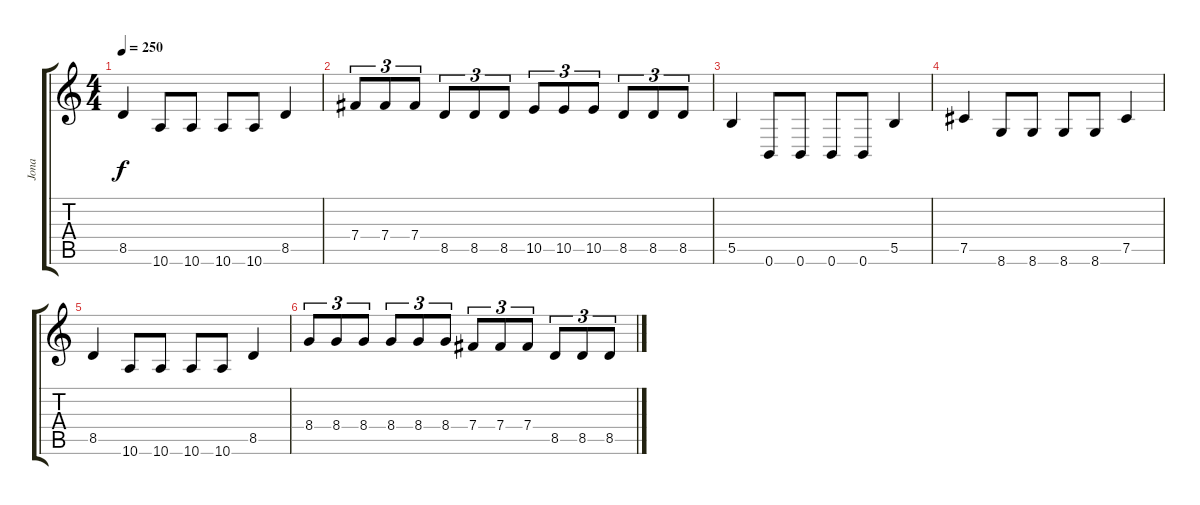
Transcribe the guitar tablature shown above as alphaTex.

\track ("Jona" "Jona") {instrument distortionguitar}
\staff {score tabs}
\tuning (Db4 Ab3 E3 B2 Gb2 B1) {hide}
\ts (4 4)
\tempo 250
\clef g2
\ks c
8.5.4{dy f} 10.6.8 10.6.8 10.6.8 10.6.8 8.5.4 |
7.4.8{tu (3 2)} 7.4.8{tu (3 2)} 7.4.8{tu (3 2)} 8.5.8{tu (3 2)} 8.5.8{tu (3 2)} 8.5.8{tu (3 2)} 10.5.8{tu (3 2)} 10.5.8{tu (3 2)} 10.5.8{tu (3 2)} 8.5.8{tu (3 2)} 8.5.8{tu (3 2)} 8.5.8{tu (3 2)} |
5.5.4 0.6.8 0.6.8 0.6.8 0.6.8 5.5.4 |
7.5.4 8.6.8 8.6.8 8.6.8 8.6.8 7.5.4 |
8.5.4 10.6.8 10.6.8 10.6.8 10.6.8 8.5.4 |
8.4.8{tu (3 2)} 8.4.8{tu (3 2)} 8.4.8{tu (3 2)} 8.4.8{tu (3 2)} 8.4.8{tu (3 2)} 8.4.8{tu (3 2)} 7.4.8{tu (3 2)} 7.4.8{tu (3 2)} 7.4.8{tu (3 2)} 8.5.8{tu (3 2)} 8.5.8{tu (3 2)} 8.5.8{tu (3 2)}
